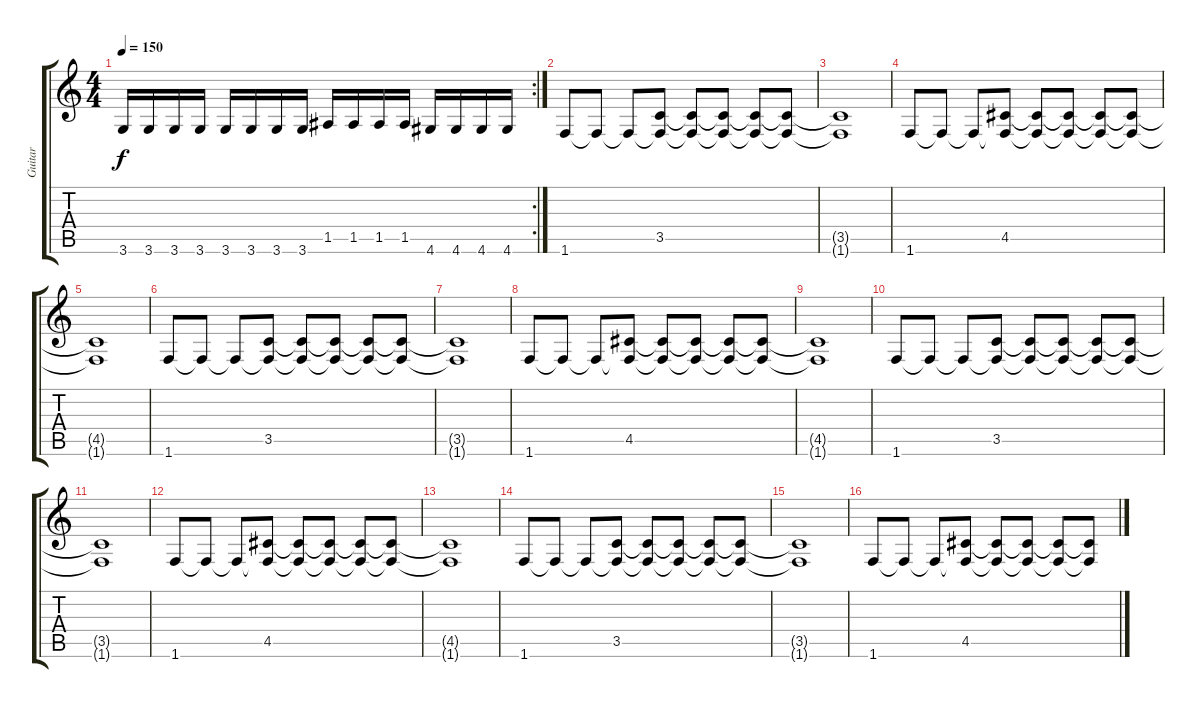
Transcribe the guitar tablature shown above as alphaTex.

\track ("Guitar" "Guitar") {instrument distortionguitar}
\staff {score tabs}
\tuning (E4 B3 G3 D3 A2 E2) {hide}
\rc 2
\ts (4 4)
\tempo 150
\clef g2
\ks c
3.6.16{dy f} 3.6.16 3.6.16 3.6.16 3.6.16 3.6.16 3.6.16 3.6.16 1.5.16 1.5.16 1.5.16 1.5.16 4.6.16 4.6.16 4.6.16 4.6.16 |
1.6.8{instrument electricguitarclean} 1.6{t}.8 1.6{t}.8 (3.5 1.6{t}).8 (3.5{t} 1.6{t}).8 (3.5{t} 1.6{t}).8 (3.5{t} 1.6{t}).8 (3.5{t} 1.6{t}).8 |
(3.5{t} 1.6{t}).1 |
1.6.8 1.6{t}.8 1.6{t}.8 (4.5 1.6{t}).8 (4.5{t} 1.6{t}).8 (4.5{t} 1.6{t}).8 (4.5{t} 1.6{t}).8 (4.5{t} 1.6{t}).8 |
(4.5{t} 1.6{t}).1 |
1.6.8{instrument electricguitarclean} 1.6{t}.8 1.6{t}.8 (3.5 1.6{t}).8 (3.5{t} 1.6{t}).8 (3.5{t} 1.6{t}).8 (3.5{t} 1.6{t}).8 (3.5{t} 1.6{t}).8 |
(3.5{t} 1.6{t}).1 |
1.6.8 1.6{t}.8 1.6{t}.8 (4.5 1.6{t}).8 (4.5{t} 1.6{t}).8 (4.5{t} 1.6{t}).8 (4.5{t} 1.6{t}).8 (4.5{t} 1.6{t}).8 |
(4.5{t} 1.6{t}).1 |
1.6.8{instrument electricguitarclean} 1.6{t}.8 1.6{t}.8 (3.5 1.6{t}).8 (3.5{t} 1.6{t}).8 (3.5{t} 1.6{t}).8 (3.5{t} 1.6{t}).8 (3.5{t} 1.6{t}).8 |
(3.5{t} 1.6{t}).1 |
1.6.8 1.6{t}.8 1.6{t}.8 (4.5 1.6{t}).8 (4.5{t} 1.6{t}).8 (4.5{t} 1.6{t}).8 (4.5{t} 1.6{t}).8 (4.5{t} 1.6{t}).8 |
(4.5{t} 1.6{t}).1 |
1.6.8{instrument electricguitarclean} 1.6{t}.8 1.6{t}.8 (3.5 1.6{t}).8 (3.5{t} 1.6{t}).8 (3.5{t} 1.6{t}).8 (3.5{t} 1.6{t}).8 (3.5{t} 1.6{t}).8 |
(3.5{t} 1.6{t}).1 |
1.6.8 1.6{t}.8 1.6{t}.8 (4.5 1.6{t}).8 (4.5{t} 1.6{t}).8 (4.5{t} 1.6{t}).8 (4.5{t} 1.6{t}).8 (4.5{t} 1.6{t}).8
